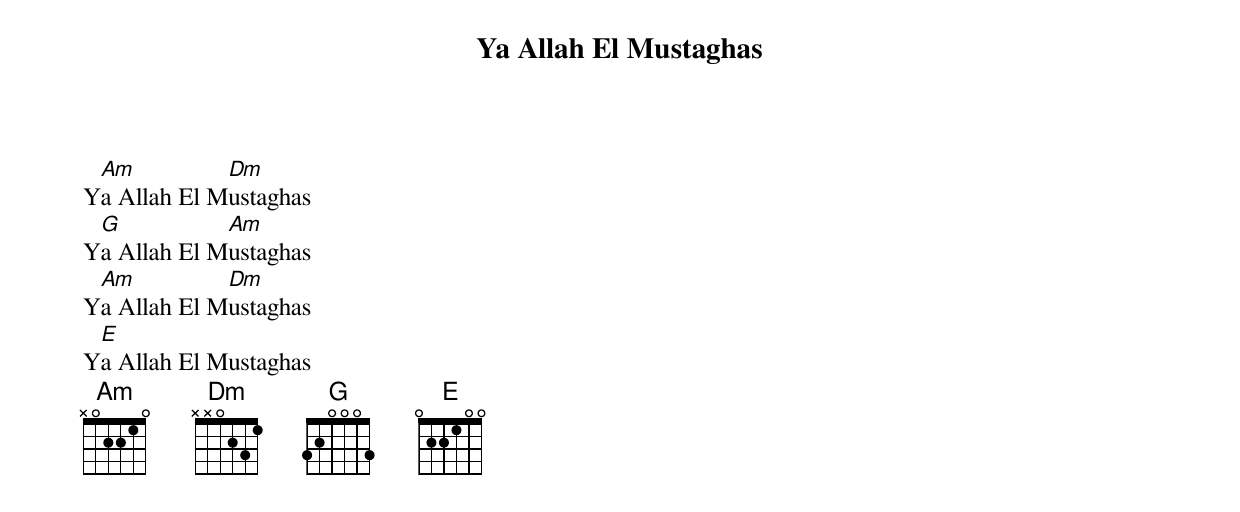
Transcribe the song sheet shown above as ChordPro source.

{title: Ya Allah El Mustaghas}
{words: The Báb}
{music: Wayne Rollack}

Y[Am]a Allah El M[Dm]ustaghas
Y[G]a Allah El M[Am]ustaghas
Y[Am]a Allah El M[Dm]ustaghas
Y[E]a Allah El Mustaghas
